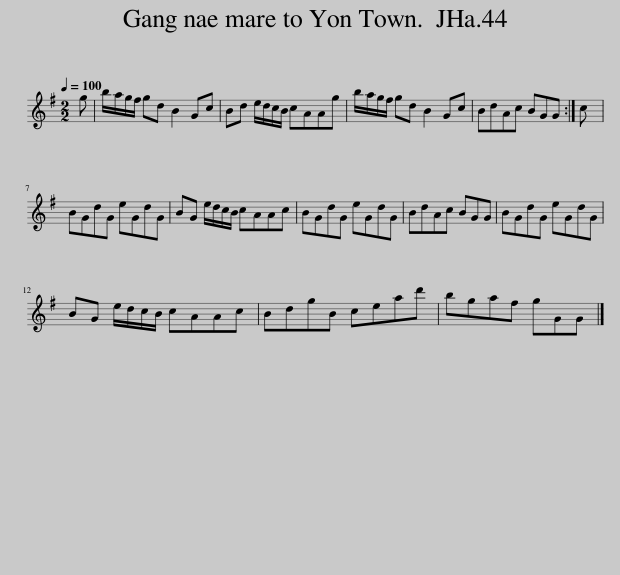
X:1
L:1/8
Q:1/4=100
M:2/2
I:linebreak $
K:G
V:1 treble
V:1
 g | b/a/g/f/ gd B2 Gc | Bd e/d/c/B/ cAAg | b/a/g/f/ gd B2 Gc | BdAc BGG :| %5
 c |$ BGdG eGdG | BG e/d/c/B/ cAAc | BGdG eGdG | BdAc BGG | %10
 BGdG eGdG |$ BG e/d/c/B/ cAAc | BdgB cead' | bgaf gGG |] %14
